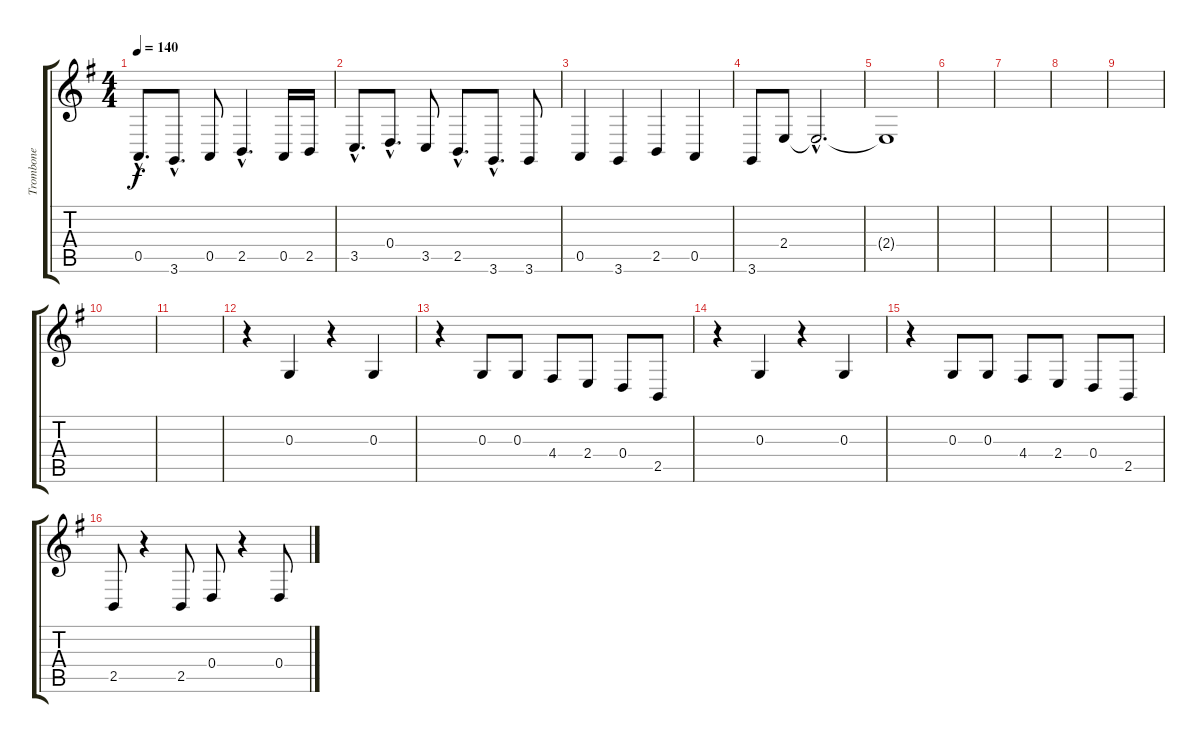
\track ("Trombone" "Trombone") {instrument trombone}
\staff {score tabs}
\tuning (E4 B3 G3 D3 A2 E2) {hide}
\ts (4 4)
\tempo 140
\clef g2
\ks g
0.5{hac}.8{d dy f} 3.6{hac}.8{d} 0.5.8 2.5{hac}.4{d} 0.5.16 2.5.16 |
3.5{hac}.8{d} 0.4{hac}.8{d} 3.5.8 2.5{hac}.8{d} 3.6{hac}.8{d} 3.6.8 |
0.5.4 3.6.4 2.5.4 0.5.4 |
3.6.8 2.4.8 2.4{hac t}.2{d} |
2.4{t}.1{volume 0} |
|
|
|
|
|
|
r.4{volume 15} 0.3.4 r.4 0.3.4 |
r.4 0.3.8 0.3.8 4.4.8 2.4.8 0.4.8 2.5.8 |
r.4 0.3.4 r.4 0.3.4 |
r.4 0.3.8 0.3.8 4.4.8 2.4.8 0.4.8 2.5.8 |
2.5.8 r.4 2.5.8 0.4.8 r.4 0.4.8
